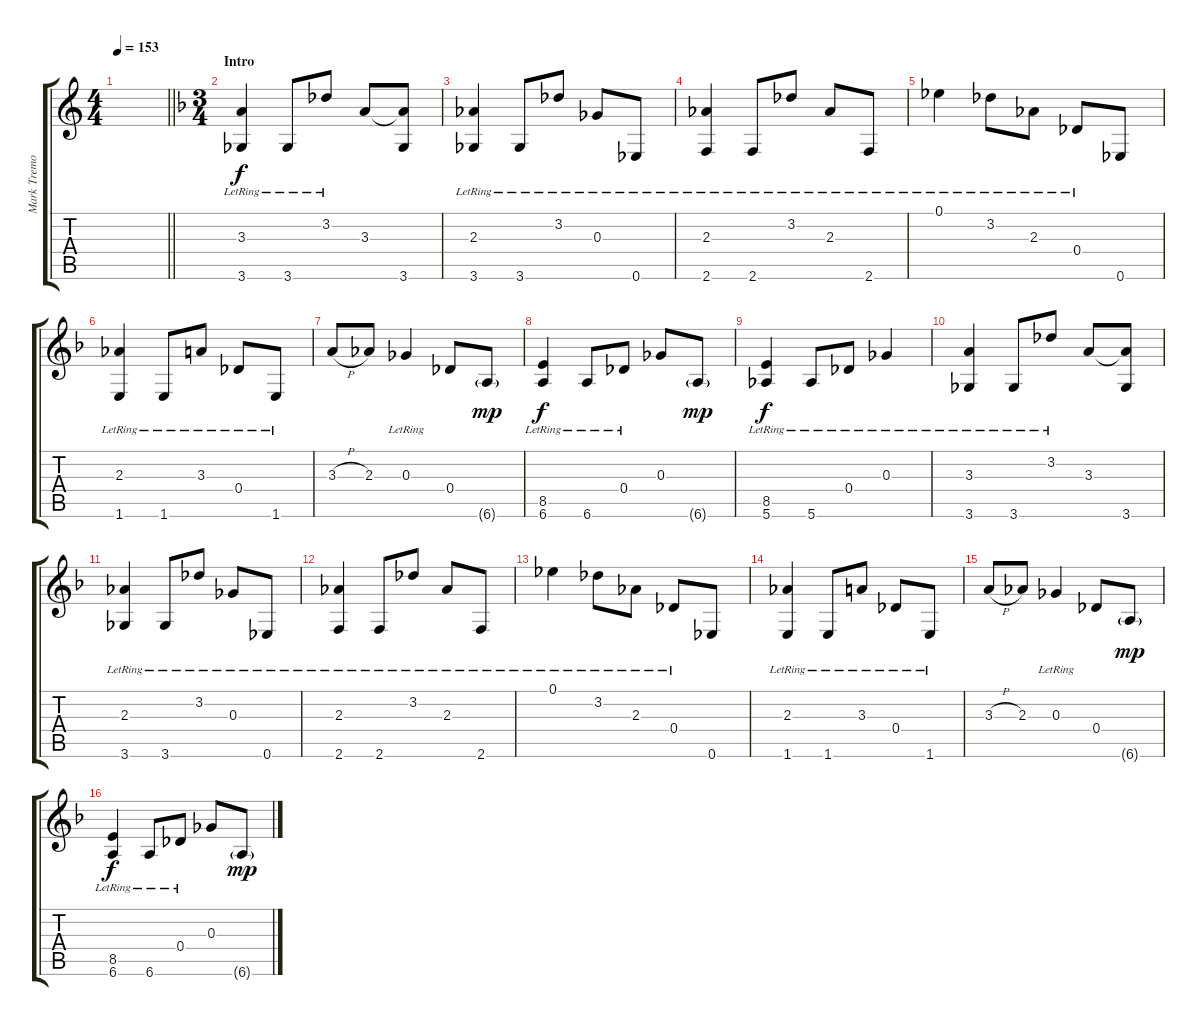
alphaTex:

\track ("Mark Tremonti" "Mark Tremo") {instrument electricguitarclean}
\staff {score tabs}
\tuning (Eb4 Bb3 Gb3 Db3 Ab2 Eb2) {hide}
\ts (4 4)
\tempo 153
\clef g2
\barLineRight lightlight
\ks c
|
\ts (3 4)
\section ("" "Intro")
\ks dminor
(3.3{lr} 3.6{lr}).4 3.6{lr}.8 3.2{lr}.8 3.3.8 (3.3{t} 3.6).8 |
(2.3{lr} 3.6{lr}).4 3.6{lr}.8 3.2{lr}.8 0.3{lr}.8 0.6{lr}.8 |
(2.3{lr} 2.6{lr}).4 2.6{lr}.8 3.2{lr}.8 2.3{lr}.8 2.6{lr}.8 |
0.1{lr}.4 3.2{lr}.8 2.3{lr}.8 0.4{lr}.8 0.6.8 |
(2.3{lr} 1.6).4 1.6{lr}.8 3.3{lr}.8 0.4{lr}.8 1.6{lr}.8 |
3.3{h}.8 2.3.8 0.3{lr}.4 0.4.8 6.6{g}.8{dy mp} |
(8.5{lr} 6.6).4{dy f} 6.6{lr}.8 0.4{lr}.8 0.3.8 6.6{g}.8{dy mp} |
(8.5{lr} 5.6).4{dy f} 5.6{lr}.8 0.4{lr}.8 0.3{lr}.4 |
(3.3{lr} 3.6{lr}).4 3.6{lr}.8 3.2{lr}.8 3.3.8 (3.3{t} 3.6).8 |
(2.3{lr} 3.6{lr}).4 3.6{lr}.8 3.2{lr}.8 0.3{lr}.8 0.6{lr}.8 |
(2.3{lr} 2.6{lr}).4 2.6{lr}.8 3.2{lr}.8 2.3{lr}.8 2.6{lr}.8 |
0.1{lr}.4 3.2{lr}.8 2.3{lr}.8 0.4{lr}.8 0.6.8 |
(2.3{lr} 1.6).4 1.6{lr}.8 3.3{lr}.8 0.4{lr}.8 1.6{lr}.8 |
3.3{h}.8 2.3.8 0.3{lr}.4 0.4.8 6.6{g}.8{dy mp} |
(8.5{lr} 6.6).4{dy f} 6.6{lr}.8 0.4{lr}.8 0.3.8 6.6{g}.8{dy mp}
